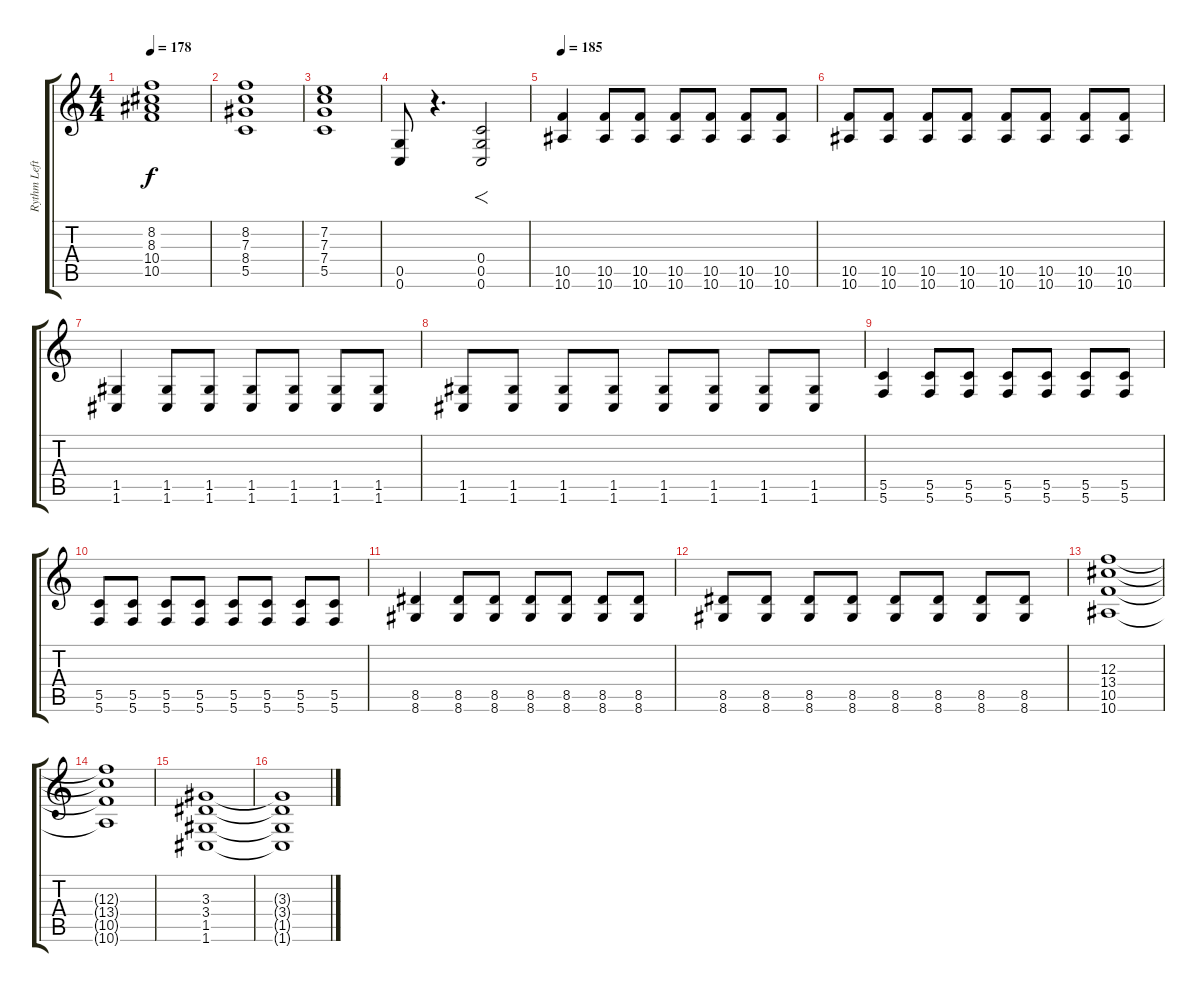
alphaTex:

\track ("Rythm Left" "Rythm Left") {instrument distortionguitar}
\staff {score tabs}
\tuning (D4 A3 F3 C3 G2 C2) {hide}
\ts (4 4)
\tempo 178
\clef g2
\ks c
(8.2{t} 8.3{t} 10.4{t} 10.5{t}).1{dy f} |
(8.2 7.3 8.4 5.5).1 |
(7.2 7.3 7.4 5.5).1 |
(0.5 0.6).8 r.4{d} (0.4 0.5 0.6).2{f} |
\tempo 185
(10.5 10.6).4 (10.5 10.6).8 (10.5 10.6).8 (10.5 10.6).8 (10.5 10.6).8 (10.5 10.6).8 (10.5 10.6).8 |
(10.5 10.6).8 (10.5 10.6).8 (10.5 10.6).8 (10.5 10.6).8 (10.5 10.6).8 (10.5 10.6).8 (10.5 10.6).8 (10.5 10.6).8 |
(1.5 1.6).4 (1.5 1.6).8 (1.5 1.6).8 (1.5 1.6).8 (1.5 1.6).8 (1.5 1.6).8 (1.5 1.6).8 |
(1.5 1.6).8 (1.5 1.6).8 (1.5 1.6).8 (1.5 1.6).8 (1.5 1.6).8 (1.5 1.6).8 (1.5 1.6).8 (1.5 1.6).8 |
(5.5 5.6).4 (5.5 5.6).8 (5.5 5.6).8 (5.5 5.6).8 (5.5 5.6).8 (5.5 5.6).8 (5.5 5.6).8 |
(5.5 5.6).8 (5.5 5.6).8 (5.5 5.6).8 (5.5 5.6).8 (5.5 5.6).8 (5.5 5.6).8 (5.5 5.6).8 (5.5 5.6).8 |
(8.5 8.6).4 (8.5 8.6).8 (8.5 8.6).8 (8.5 8.6).8 (8.5 8.6).8 (8.5 8.6).8 (8.5 8.6).8 |
(8.5 8.6).8 (8.5 8.6).8 (8.5 8.6).8 (8.5 8.6).8 (8.5 8.6).8 (8.5 8.6).8 (8.5 8.6).8 (8.5 8.6).8 |
(12.3 13.4 10.5 10.6).1 |
(12.3{t} 13.4{t} 10.5{t} 10.6{t}).1 |
(3.3 3.4 1.5 1.6).1 |
(3.3{t} 3.4{t} 1.5{t} 1.6{t}).1
